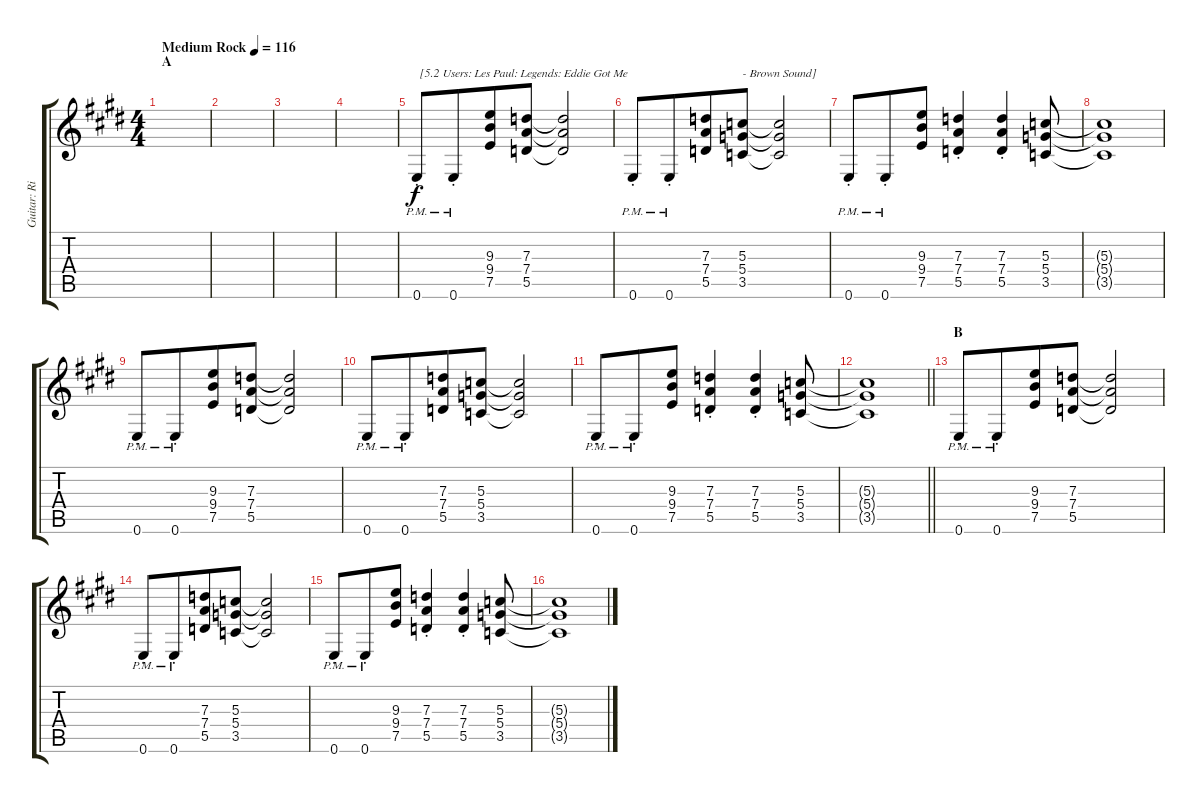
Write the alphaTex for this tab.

\track ("Guitar: Rik" "Guitar: Ri") {instrument overdrivenguitar}
\staff {score tabs}
\tuning (E4 B3 G3 D3 A2 E2) {hide}
\ts (4 4)
\section ("" "A")
\tempo (116 "Medium Rock")
\clef g2
\ks e
|
|
|
|
0.6{pm st}.8{txt " [5.2 Users: Les Paul: Legends: Eddie Got Me"} 0.6{pm st}.8{beam merge} (9.3 9.4 7.5).8 (7.3 7.4 5.5).8 (7.3{t} 7.4{t} 5.5{t}).2 |
0.6{pm st}.8 0.6{pm st}.8{beam merge} (7.3 7.4 5.5).8 (5.3 5.4 3.5).8{txt "- Brown Sound]"} (5.3{t} 5.4{t} 3.5{t}).2 |
0.6{pm st}.8 0.6{pm st}.8{beam merge} (9.3 9.4 7.5).8 (7.3{st} 7.4{st} 5.5{st}).4 (7.3{st} 7.4{st} 5.5{st}).4 (5.3 5.4 3.5).8 |
(5.3{t} 5.4{t} 3.5{t}).1 |
0.6{pm st}.8 0.6{pm st}.8{beam merge} (9.3 9.4 7.5).8 (7.3 7.4 5.5).8 (7.3{t} 7.4{t} 5.5{t}).2 |
0.6{pm st}.8 0.6{pm st}.8{beam merge} (7.3 7.4 5.5).8 (5.3 5.4 3.5).8 (5.3{t} 5.4{t} 3.5{t}).2 |
0.6{pm st}.8 0.6{pm st}.8{beam merge} (9.3 9.4 7.5).8 (7.3{st} 7.4{st} 5.5{st}).4 (7.3{st} 7.4{st} 5.5{st}).4 (5.3 5.4 3.5).8 |
\barLineRight lightlight
(5.3{t} 5.4{t} 3.5{t}).1 |
\section ("" "B")
0.6{pm st}.8 0.6{pm st}.8{beam merge} (9.3 9.4 7.5).8 (7.3 7.4 5.5).8 (7.3{t} 7.4{t} 5.5{t}).2 |
0.6{pm st}.8 0.6{pm st}.8{beam merge} (7.3 7.4 5.5).8 (5.3 5.4 3.5).8 (5.3{t} 5.4{t} 3.5{t}).2 |
0.6{pm st}.8 0.6{pm st}.8{beam merge} (9.3 9.4 7.5).8 (7.3{st} 7.4{st} 5.5{st}).4 (7.3{st} 7.4{st} 5.5{st}).4 (5.3 5.4 3.5).8 |
(5.3{t} 5.4{t} 3.5{t}).1
